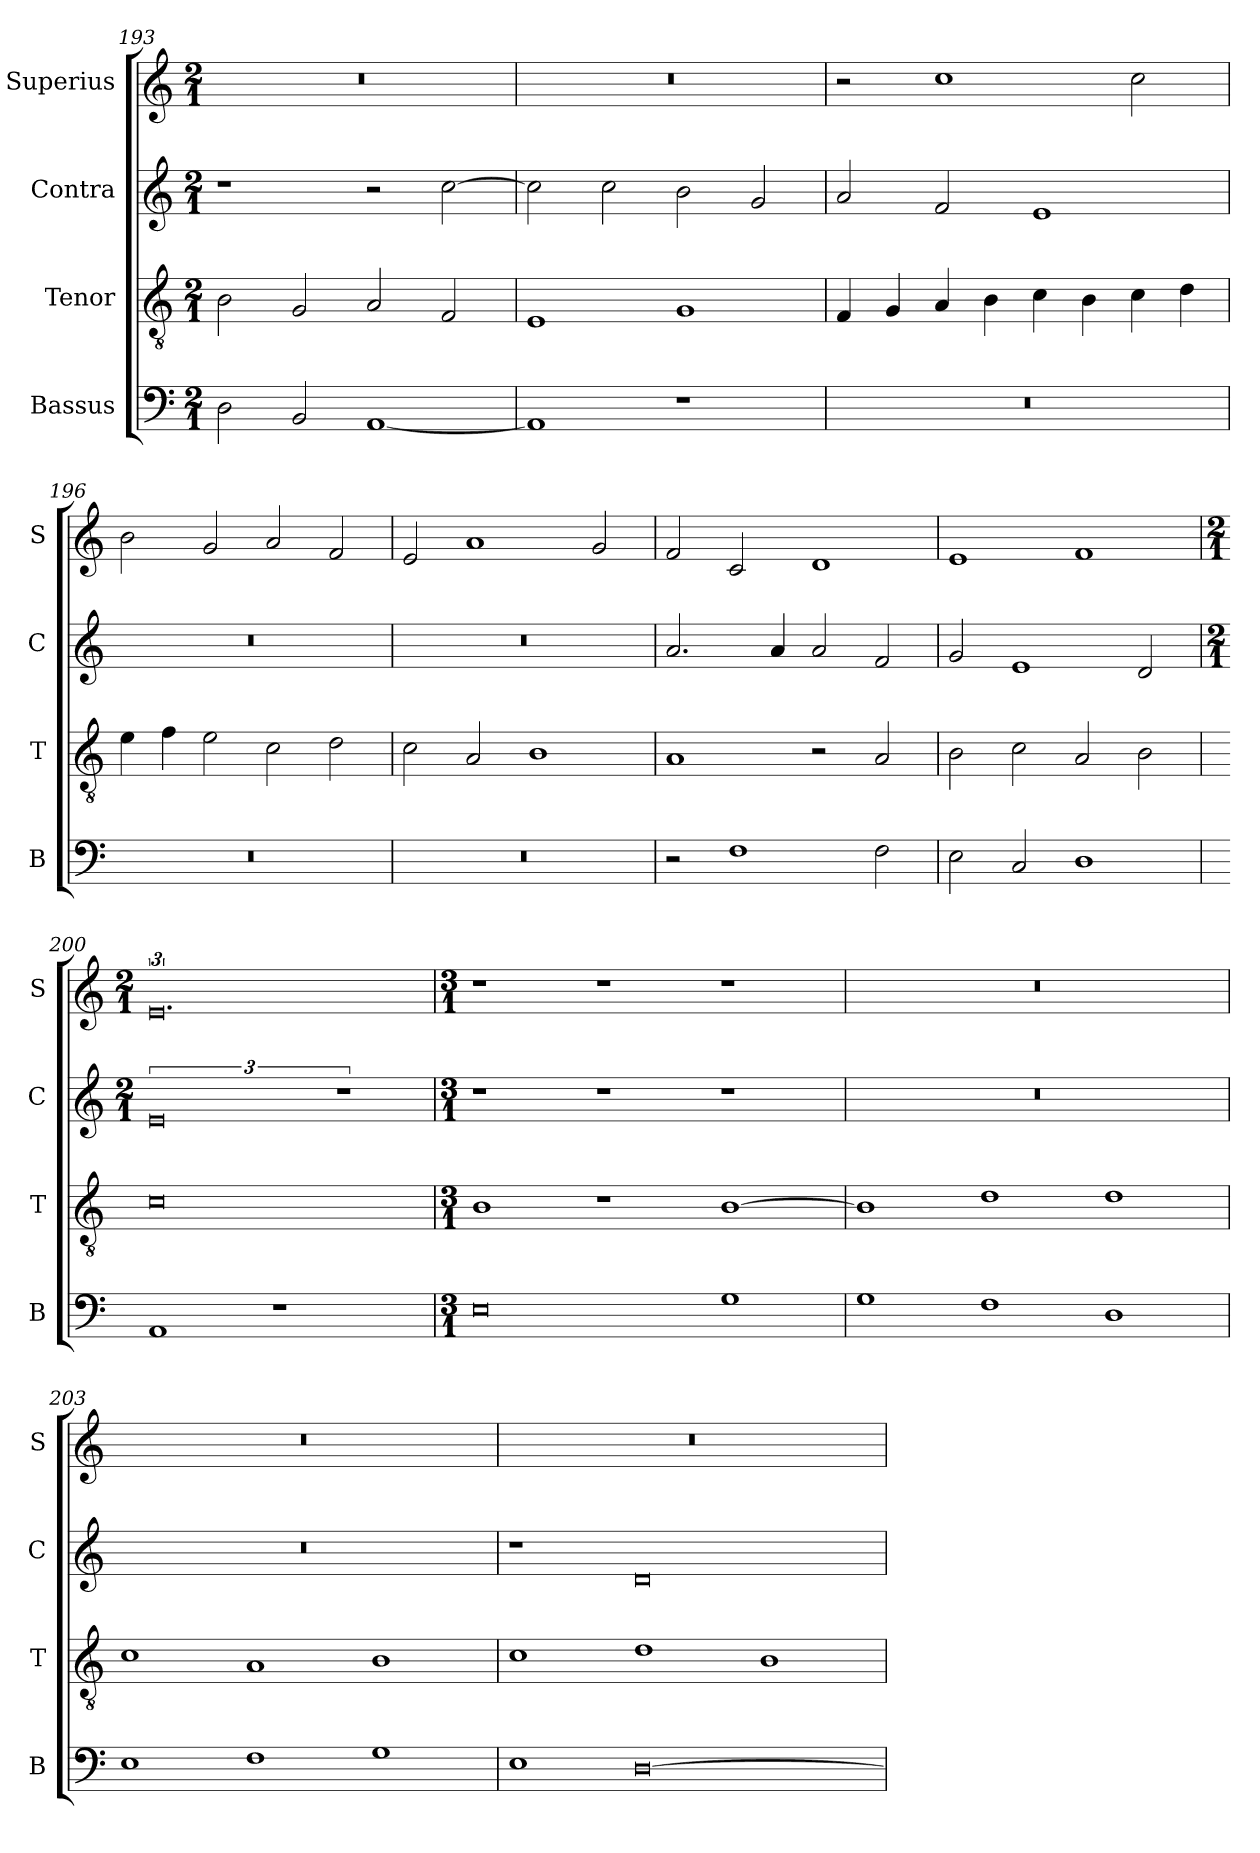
**kern	**kern	**kern	**kern
*part4	*part3	*part2	*part1
*staff4	*staff3	*staff2	*staff1
*I"Bassus	*I"Tenor	*I"Contra	*I"Superius
*I'B	*I'T	*I'C	*I'S
*clefF4	*clefGv2	*clefG2	*clefG2
*k[]	*k[]	*k[]	*k[]
*M2/1	*M2/1	*M2/1	*M2/1
=193	=193	=193	=193
2D\	2B\	1r	0r
2BB/	2G/	.	.
[1AA	2A/	2r	.
.	2F/	[2cc\	.
=194	=194	=194	=194
1AA]	1E	2cc\]	0r
.	.	2cc\	.
1r	1G	2b\	.
.	.	2g/	.
=195	=195	=195	=195
0r	4F/	2a/	2r
.	4G/	.	.
.	4A/	2f/	1cc
.	4B\	.	.
.	4c\	1e	.
.	4B\	.	.
.	4c\	.	2cc\
.	4d\	.	.
=196	=196	=196	=196
0r	4e\	0r	2b\
.	4f\	.	.
.	2e\	.	2g/
.	2c\	.	2a/
.	2d\	.	2f/
=197	=197	=197	=197
0r	2c\	0r	2e/
.	2A/	.	1a
.	1B	.	.
.	.	.	2g/
=198	=198	=198	=198
2r	1A	2.a/	2f/
1F	.	.	2c/
.	.	4a/	.
.	2r	2a/	1d
2F\	2A/	2f/	.
=199	=199	=199	=199
2E\	2B\	2g/	1e
2C/	2c\	1e	.
1D	2A/	.	1f
.	2B\	2d/	.
=200	=200	=200	=200
*	*	*M2/1	*M2/1
1AA	0c	3%4e	3%4.e
1r	.	.	.
.	.	3%2r	.
=201	=201	=201	=201
*M3/1	*M3/1	*M3/1	*M3/1
0E	1B	1r	1r
.	1r	1r	1r
1G	[1B	1r	1r
=202	=202	=202	=202
1G	1B]	0.r	0.r
1F	1d	.	.
1D	1d	.	.
=203	=203	=203	=203
1E	1c	0.r	0.r
1F	1A	.	.
1G	1B	.	.
=204	=204	=204	=204
1E	1c	1r	0.r
[0D	1d	0d	.
.	1B	.	.
=	=	=	=
*-	*-	*-	*-
